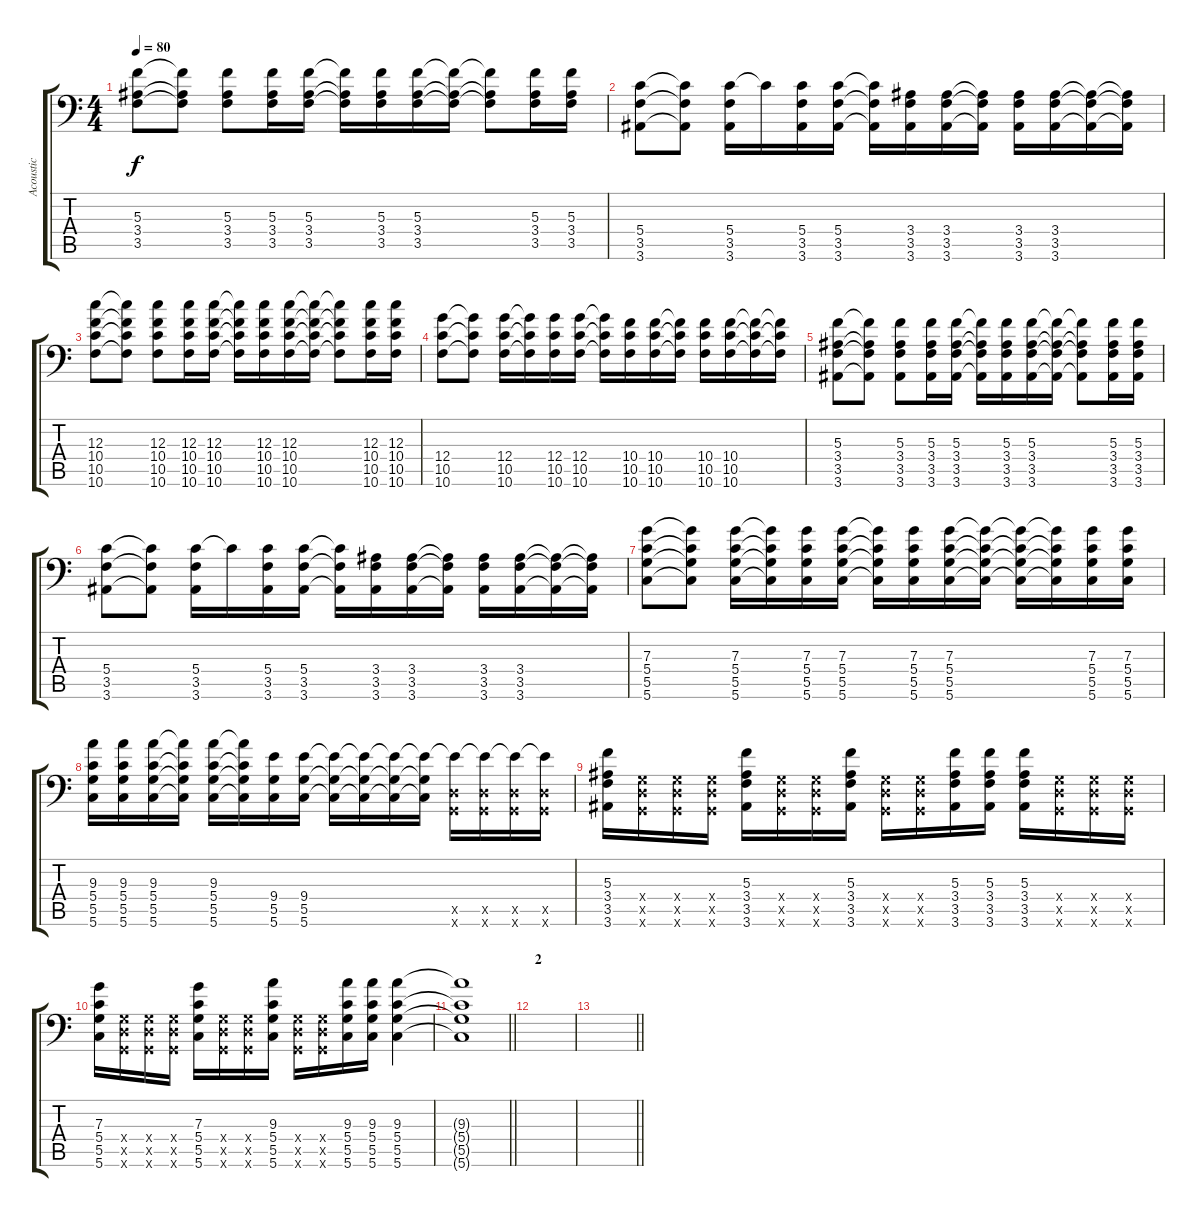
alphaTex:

\track ("Acoustic" "Acoustic") {instrument acousticguitarsteel}
\staff {score tabs}
\tuning (A3 F3 C3 G2 D2 G1) {hide}
\ts (4 4)
\tempo 80
\clef f4
\ks c
(5.3 3.4 3.5).8{dy f instrument acousticguitarsteel} (5.3{t} 3.4{t} 3.5{t}).8 (5.3 3.4 3.5).8 (5.3 3.4 3.5).16 (5.3 3.4 3.5).16 (5.3{t} 3.4{t} 3.5{t}).16 (5.3 3.4 3.5).16 (5.3 3.4 3.5).16 (5.3{t} 3.4{t} 3.5{t}).16 (5.3{t} 3.4{t} 3.5{t}).8 (5.3 3.4 3.5).16 (5.3 3.4 3.5).16 |
(5.4 3.5 3.6).8 (5.4{t} 3.5{t} 3.6{t}).8 (5.4 3.5 3.6).16 5.4{t}.16 (5.4 3.5 3.6).16 (5.4 3.5 3.6).16 (5.4{t} 3.5{t} 3.6{t}).16 (3.4 3.5 3.6).16 (3.4 3.5 3.6).16 (3.4{t} 3.5{t} 3.6{t}).16 (3.4 3.5 3.6).16 (3.4 3.5 3.6).16 (3.4{t} 3.5{t} 3.6{t}).16 (3.4{t} 3.5{t} 3.6{t}).16 |
(12.3 10.4 10.5 10.6).8{instrument acousticguitarsteel} (12.3{t} 10.4{t} 10.5{t} 10.6{t}).8 (12.3 10.4 10.5 10.6).8 (12.3 10.4 10.5 10.6).16 (12.3 10.4 10.5 10.6).16 (12.3{t} 10.4{t} 10.5{t} 10.6{t}).16 (12.3 10.4 10.5 10.6).16 (12.3 10.4 10.5 10.6).16 (12.3{t} 10.4{t} 10.5{t} 10.6{t}).16 (12.3{t} 10.4{t} 10.5{t} 10.6{t}).8 (12.3 10.4 10.5 10.6).16 (12.3 10.4 10.5 10.6).16 |
(12.4 10.5 10.6).8 (12.4{t} 10.5{t} 10.6{t}).8 (12.4 10.5 10.6).16 (12.4{t} 10.5{t} 10.6{t}).16 (12.4 10.5 10.6).16 (12.4 10.5 10.6).16 (12.4{t} 10.5{t} 10.6{t}).16 (10.4 10.5 10.6).16 (10.4 10.5 10.6).16 (10.4{t} 10.5{t} 10.6{t}).16 (10.4 10.5 10.6).16 (10.4 10.5 10.6).16 (10.4{t} 10.5{t} 10.6{t}).16 (10.4{t} 10.5{t} 10.6{t}).16 |
(5.3 3.4 3.5 3.6).8{instrument acousticguitarsteel} (5.3{t} 3.4{t} 3.5{t} 3.6{t}).8 (5.3 3.4 3.5 3.6).8 (5.3 3.4 3.5 3.6).16 (5.3 3.4 3.5 3.6).16 (5.3{t} 3.4{t} 3.5{t} 3.6{t}).16 (5.3 3.4 3.5 3.6).16 (5.3 3.4 3.5 3.6).16 (5.3{t} 3.4{t} 3.5{t} 3.6{t}).16 (5.3{t} 3.4{t} 3.5{t} 3.6{t}).8 (5.3 3.4 3.5 3.6).16 (5.3 3.4 3.5 3.6).16 |
(5.4 3.5 3.6).8 (5.4{t} 3.5{t} 3.6{t}).8 (5.4 3.5 3.6).16 5.4{t}.16 (5.4 3.5 3.6).16 (5.4 3.5 3.6).16 (5.4{t} 3.5{t} 3.6{t}).16 (3.4 3.5 3.6).16 (3.4 3.5 3.6).16 (3.4{t} 3.5{t} 3.6{t}).16 (3.4 3.5 3.6).16 (3.4 3.5 3.6).16 (3.4{t} 3.5{t} 3.6{t}).16 (3.4{t} 3.5{t} 3.6{t}).16 |
(7.3 5.4 5.5 5.6).8 (7.3{t} 5.4{t} 5.5{t} 5.6{t}).8 (7.3 5.4 5.5 5.6).16 (7.3{t} 5.4{t} 5.5{t} 5.6{t}).16 (7.3 5.4 5.5 5.6).16 (7.3 5.4 5.5 5.6).16 (7.3{t} 5.4{t} 5.5{t} 5.6{t}).16 (7.3 5.4 5.5 5.6).16 (7.3 5.4 5.5 5.6).16 (7.3{t} 5.4{t} 5.5{t} 5.6{t}).16 (7.3{t} 5.4{t} 5.5{t} 5.6{t}).16 (7.3{t} 5.4{t} 5.5{t} 5.6{t}).16 (7.3 5.4 5.5 5.6).16 (7.3 5.4 5.5 5.6).16 |
(9.3 5.4 5.5 5.6).16 (9.3 5.4 5.5 5.6).16 (9.3 5.4 5.5 5.6).16 (9.3{t} 5.4{t} 5.5{t} 5.6{t}).16 (9.3 5.4 5.5 5.6).16 (9.3{t} 5.4{t} 5.5{t} 5.6{t}).16 (9.4 5.5 5.6).16 (9.4 5.5 5.6).16 (9.4{t} 5.5{t} 5.6{t}).16 (9.4{t} 5.5{t} 5.6{t}).16 (9.4{t} 5.5{t} 5.6{t}).16 (9.4{t} 5.5{t} 5.6{t}).16 (9.4{t} 0.5{x} 0.6{x}).16 (9.4{t} 0.5{x} 0.6{x}).16 (9.4{t} 0.5{x} 0.6{x}).16 (9.4{t} 0.5{x} 0.6{x}).16 |
(5.3 3.4 3.5 3.6).16 (0.4{x} 0.5{x} 0.6{x}).16 (0.4{x} 0.5{x} 0.6{x}).16 (0.4{x} 0.5{x} 0.6{x}).16 (5.3 3.4 3.5 3.6).16 (0.4{x} 0.5{x} 0.6{x}).16 (0.4{x} 0.5{x} 0.6{x}).16 (5.3 3.4 3.5 3.6).16 (0.4{x} 0.5{x} 0.6{x}).16 (0.4{x} 0.5{x} 0.6{x}).16 (5.3 3.4 3.5 3.6).16 (5.3 3.4 3.5 3.6).16 (5.3 3.4 3.5 3.6).16 (0.4{x} 0.5{x} 0.6{x}).16 (0.4{x} 0.5{x} 0.6{x}).16 (0.4{x} 0.5{x} 0.6{x}).16 |
(7.3 5.4 5.5 5.6).16 (0.4{x} 0.5{x} 0.6{x}).16 (0.4{x} 0.5{x} 0.6{x}).16 (0.4{x} 0.5{x} 0.6{x}).16 (7.3 5.4 5.5 5.6).16 (0.4{x} 0.5{x} 0.6{x}).16 (0.4{x} 0.5{x} 0.6{x}).16 (9.3 5.4 5.5 5.6).16 (0.4{x} 0.5{x} 0.6{x}).16 (0.4{x} 0.5{x} 0.6{x}).16 (9.3 5.4 5.5 5.6).16 (9.3 5.4 5.5 5.6).16 (9.3 5.4 5.5 5.6).4 |
\barLineRight lightlight
(9.3{t} 5.4{t} 5.5{t} 5.6{t}).1 |
\section ("" "2")
|
\barLineRight lightlight
